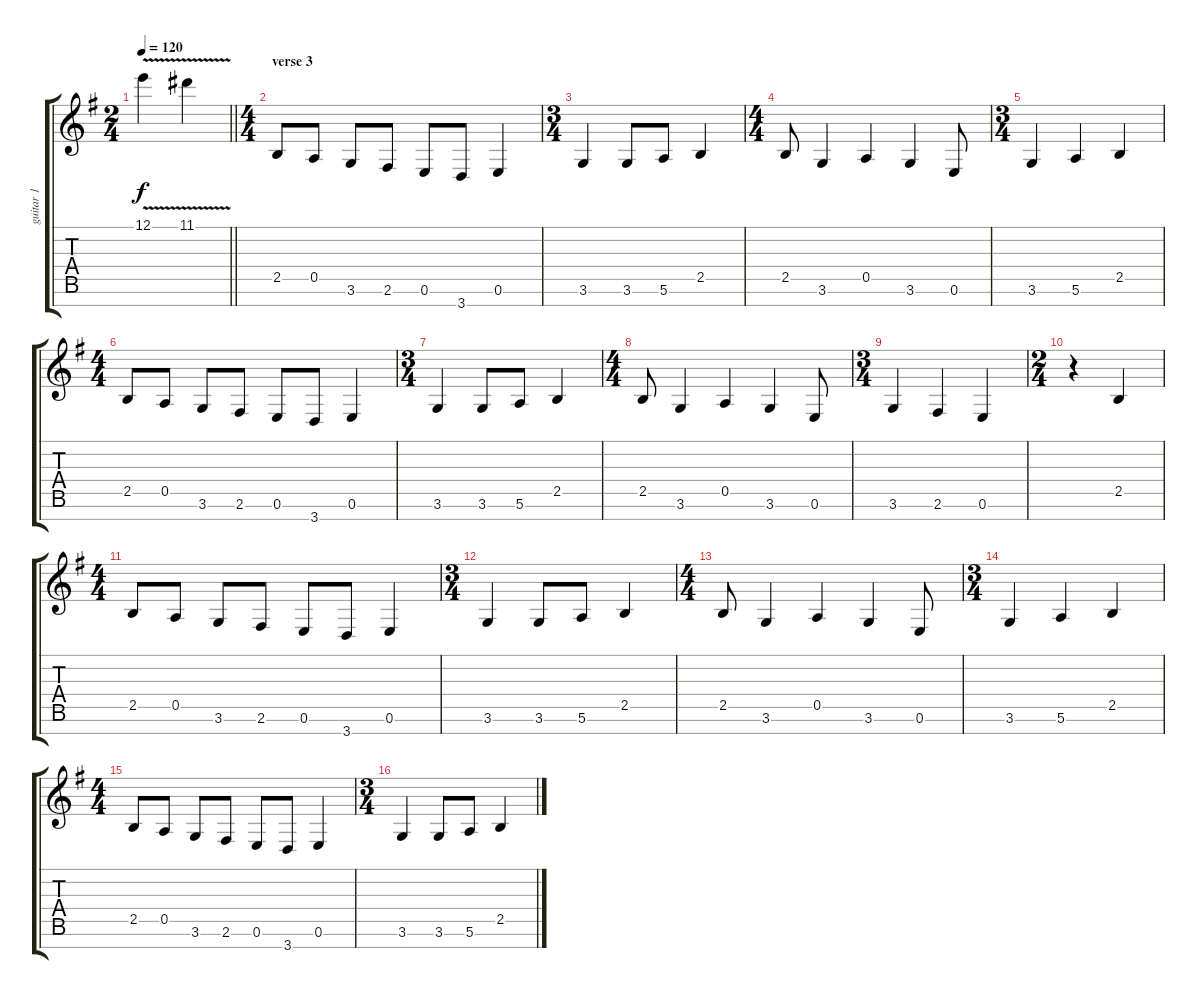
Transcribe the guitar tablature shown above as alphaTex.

\track ("guitar 1" "guitar 1") {instrument distortionguitar}
\staff {score tabs}
\tuning (E4 B3 G3 D3 A2 E2 B1) {hide}
\ts (2 4)
\tempo 120
\clef g2
\barLineRight lightlight
\ks g
12.1{v}.4{dy f} 11.1{v}.4 |
\ts (4 4)
\section ("" "verse 3")
2.5.8 0.5.8 3.6.8 2.6.8 0.6.8 3.7.8 0.6.4 |
\ts (3 4)
3.6.4 3.6.8 5.6.8 2.5.4 |
\ts (4 4)
2.5.8 3.6.4 0.5.4 3.6.4 0.6.8 |
\ts (3 4)
3.6.4 5.6.4 2.5.4 |
\ts (4 4)
2.5.8 0.5.8 3.6.8 2.6.8 0.6.8 3.7.8 0.6.4 |
\ts (3 4)
3.6.4 3.6.8 5.6.8 2.5.4 |
\ts (4 4)
2.5.8 3.6.4 0.5.4 3.6.4 0.6.8 |
\ts (3 4)
3.6.4 2.6.4 0.6.4 |
\ts (2 4)
r.4 2.5.4 |
\ts (4 4)
2.5.8 0.5.8 3.6.8 2.6.8 0.6.8 3.7.8 0.6.4 |
\ts (3 4)
3.6.4 3.6.8 5.6.8 2.5.4 |
\ts (4 4)
2.5.8 3.6.4 0.5.4 3.6.4 0.6.8 |
\ts (3 4)
3.6.4 5.6.4 2.5.4 |
\ts (4 4)
2.5.8 0.5.8 3.6.8 2.6.8 0.6.8 3.7.8 0.6.4 |
\ts (3 4)
3.6.4 3.6.8 5.6.8 2.5.4
